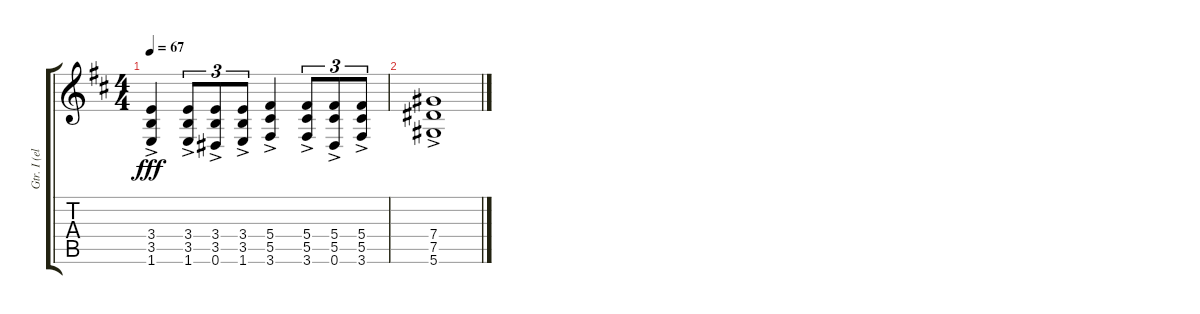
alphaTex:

\track ("Gtr. I (elec. w/light dist.)" "Gtr. I (el") {instrument distortionguitar}
\staff {score tabs}
\tuning (Eb4 Bb3 Gb3 Db3 Ab2 Eb2) {hide}
\ts (4 4)
\tempo 67
\clef g2
\ks d
(3.4{ac} 3.5{ac} 1.6{ac}).4{dy fff} (3.4{ac} 3.5{ac} 1.6{ac}).8{tu (3 2)} (3.4{ac} 3.5{ac} 0.6{ac}).8{tu (3 2)} (3.4{ac} 3.5{ac} 1.6{ac}).8{tu (3 2)} (5.4{ac} 5.5{ac} 3.6{ac}).4 (5.4{ac} 5.5{ac} 3.6{ac}).8{tu (3 2)} (5.4{ac} 5.5{ac} 0.6{ac}).8{tu (3 2)} (5.4{ac} 5.5{ac} 3.6{ac}).8{tu (3 2)} |
(7.4{ac} 7.5{ac} 5.6{ac}).1
